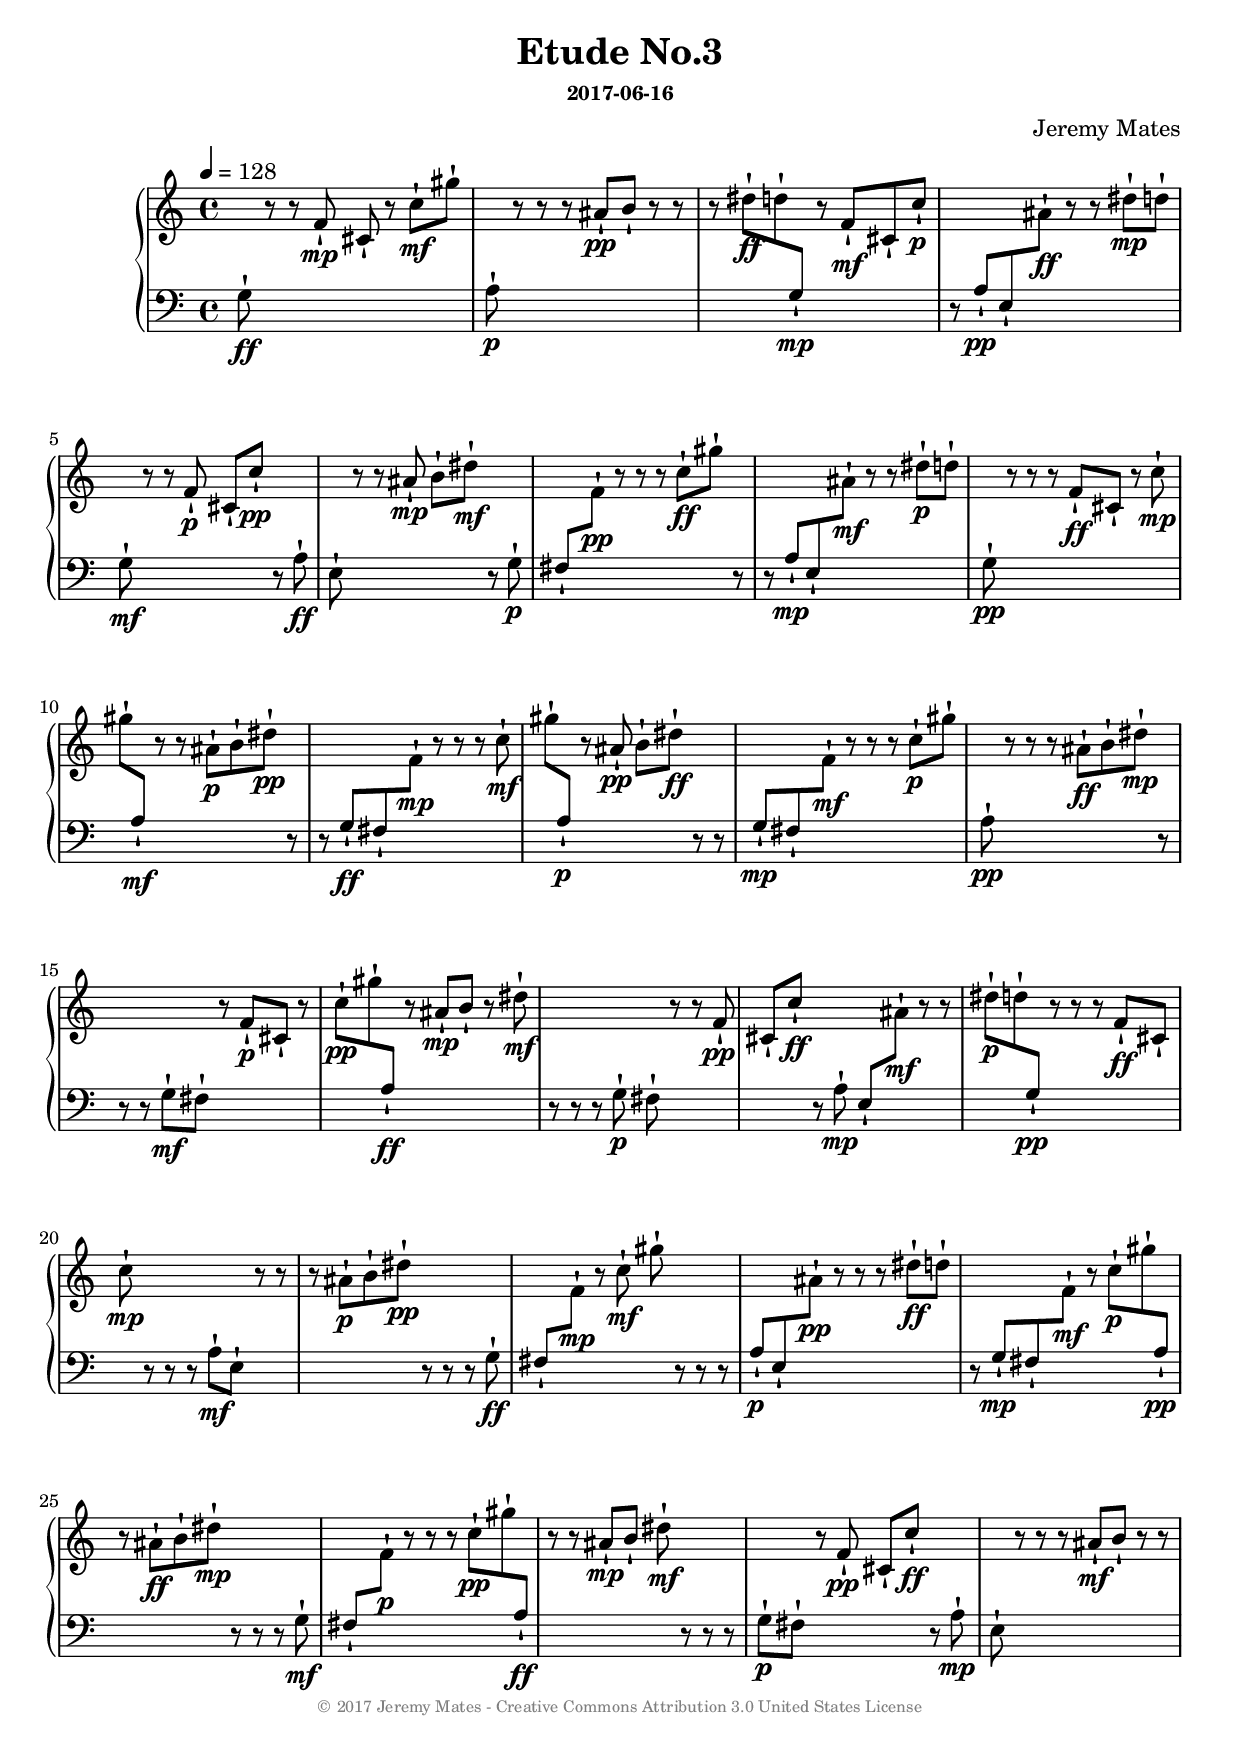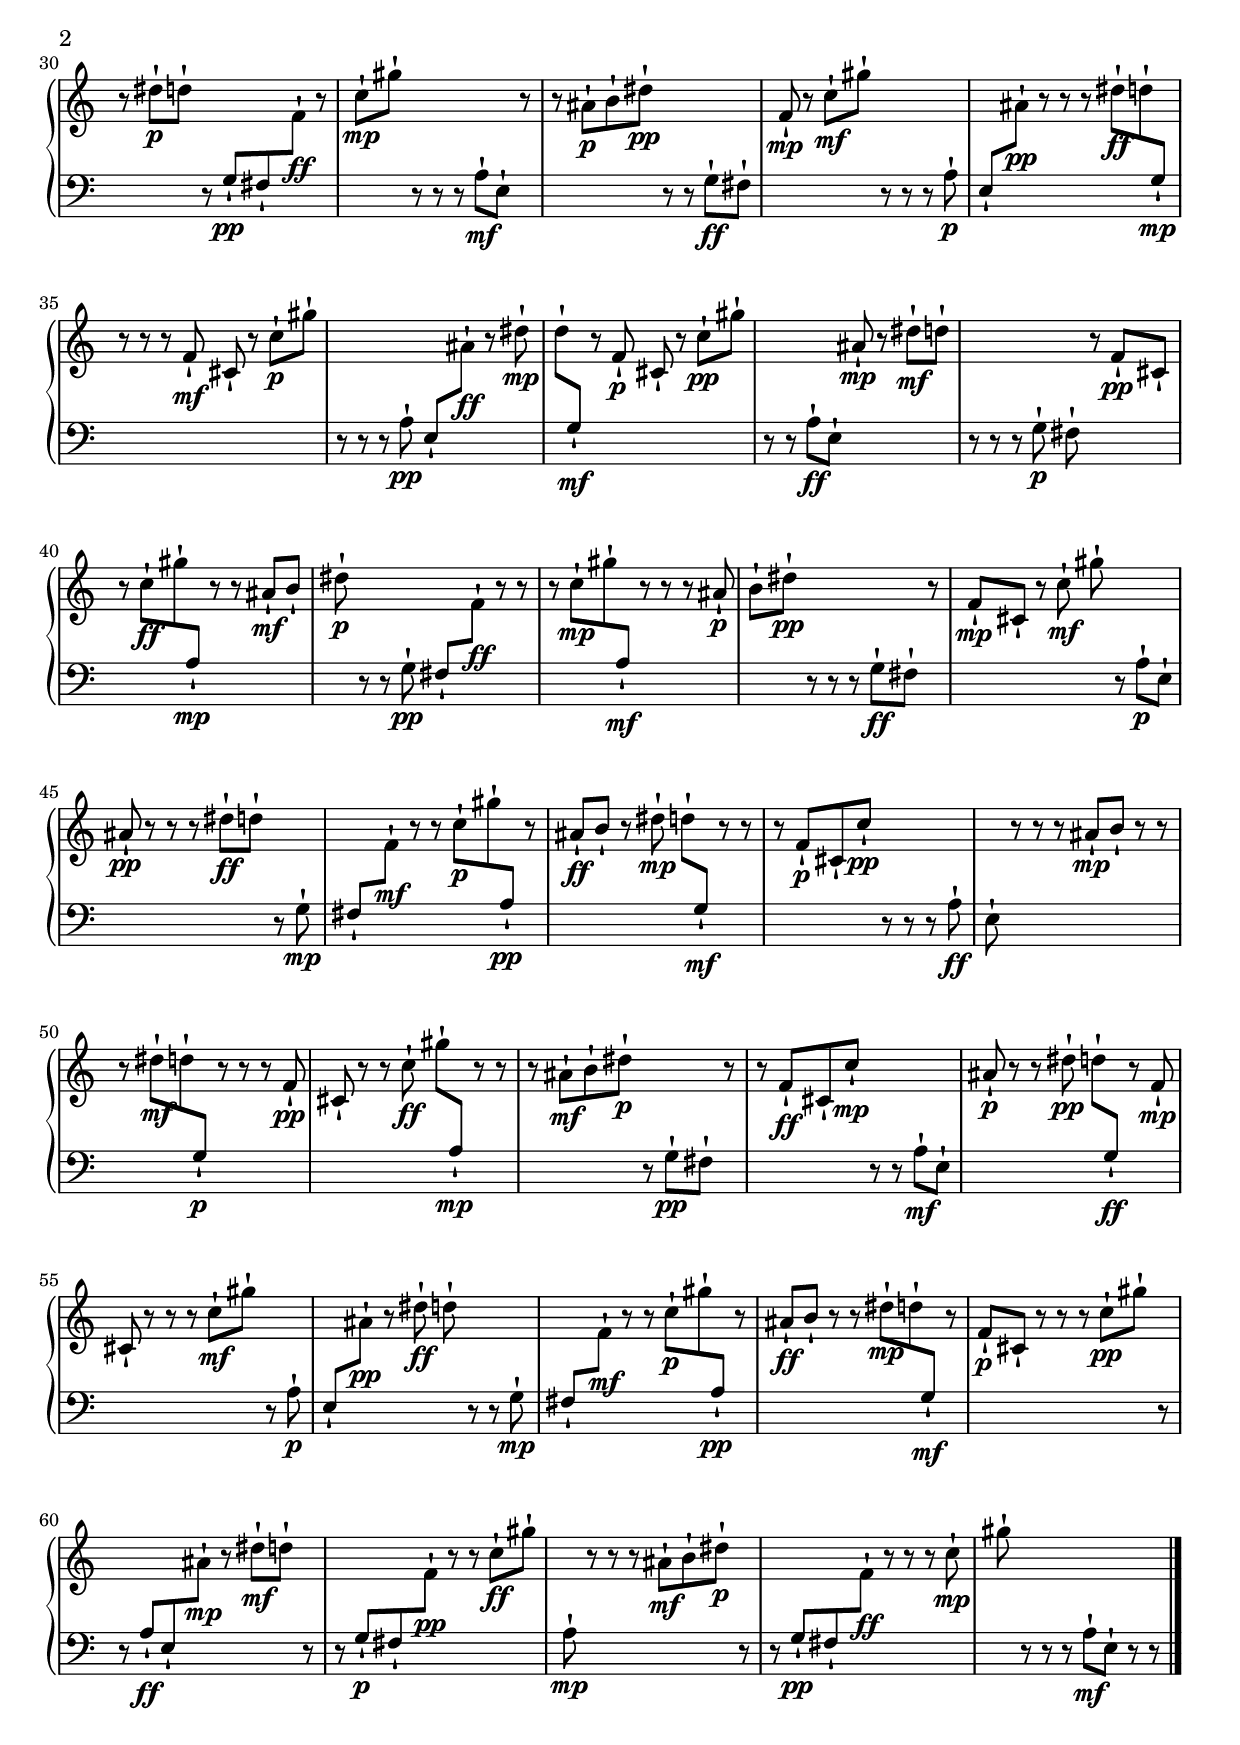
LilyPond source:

\version "2.18.2"
\include "articulate.ly"

\header {
  title = "Etude No.3"
  composer    = "Jeremy Mates"
  subsubtitle = "2017-06-16"
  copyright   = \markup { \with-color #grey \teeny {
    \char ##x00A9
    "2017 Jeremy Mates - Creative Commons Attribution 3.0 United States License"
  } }
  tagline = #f
}

themusic =  {
  g8\ff-! 
  r r f'\mp-! cis'-! 
  r c''\mf-! gis''-! 
  a\p-! 
  r r r ais'\pp-! b'-! 
  r r r dis''\ff-! d''-! 
  g\mp-! 
  r f'\mf-! cis'-! 
  c''\p-! 
  r a\pp-! e-! 
  ais'\ff-! 
  r r dis''\mp-! d''-! 
  g\mf-! 
  r r f'\p-! cis'-! 
  c''\pp-! 
  r a\ff-! e-! 
  r r ais'\mp-! b'-! 
  dis''\mf-! 
  r g\p-! fis-! 
  f'\pp-! 
  r r r c''\ff-! gis''-! 
  r r a\mp-! e-! 
  ais'\mf-! 
  r r dis''\p-! d''-! 
  g\pp-! 
  r r r f'\ff-! cis'-! 
  r c''\mp-! gis''-! 
  a\mf-! 
  r r ais'\p-! b'-! 
  dis''\pp-! 
  r r g\ff-! fis-! 
  f'\mp-! 
  r r r c''\mf-! gis''-! 
  a\p-! 
  r ais'\pp-! b'-! 
  dis''\ff-! 
  r r g\mp-! fis-! 
  f'\mf-! 
  r r r c''\p-! gis''-! 
  a\pp-! 
  r r r ais'\ff-! b'-! 
  dis''\mp-! 
  r r r g\mf-! fis-! 
  r f'\p-! cis'-! 
  r c''\pp-! gis''-! 
  a\ff-! 
  r ais'\mp-! b'-! 
  r dis''\mf-! 
  r r r g\p-! fis-! 
  r r f'\pp-! cis'-! 
  c''\ff-! 
  r a\mp-! e-! 
  ais'\mf-! 
  r r dis''\p-! d''-! 
  g\pp-! 
  r r r f'\ff-! cis'-! 
  c''\mp-! 
  r r r a\mf-! e-! 
  r r r ais'\p-! b'-! 
  dis''\pp-! 
  r r r g\ff-! fis-! 
  f'\mp-! 
  r c''\mf-! gis''-! 
  r r r a\p-! e-! 
  ais'\pp-! 
  r r r dis''\ff-! d''-! 
  r g\mp-! fis-! 
  f'\mf-! 
  r c''\p-! gis''-! 
  a\pp-! 
  r ais'\ff-! b'-! 
  dis''\mp-! 
  r r r g\mf-! fis-! 
  f'\p-! 
  r r r c''\pp-! gis''-! 
  a\ff-! 
  r r ais'\mp-! b'-! 
  dis''\mf-! 
  r r r g\p-! fis-! 
  r f'\pp-! cis'-! 
  c''\ff-! 
  r a\mp-! e-! 
  r r r ais'\mf-! b'-! 
  r r r dis''\p-! d''-! 
  r g\pp-! fis-! 
  f'\ff-! 
  r c''\mp-! gis''-! 
  r r r a\mf-! e-! 
  r r ais'\p-! b'-! 
  dis''\pp-! 
  r r g\ff-! fis-! 
  f'\mp-! 
  r c''\mf-! gis''-! 
  r r r a\p-! e-! 
  ais'\pp-! 
  r r r dis''\ff-! d''-! 
  g\mp-! 
  r r r f'\mf-! cis'-! 
  r c''\p-! gis''-! 
  r r r a\pp-! e-! 
  ais'\ff-! 
  r dis''\mp-! d''-! 
  g\mf-! 
  r f'\p-! cis'-! 
  r c''\pp-! gis''-! 
  r r a\ff-! e-! 
  ais'\mp-! 
  r dis''\mf-! d''-! 
  r r r g\p-! fis-! 
  r f'\pp-! cis'-! 
  r c''\ff-! gis''-! 
  a\mp-! 
  r r ais'\mf-! b'-! 
  dis''\p-! 
  r r g\pp-! fis-! 
  f'\ff-! 
  r r r c''\mp-! gis''-! 
  a\mf-! 
  r r r ais'\p-! b'-! 
  dis''\pp-! 
  r r r g\ff-! fis-! 
  r f'\mp-! cis'-! 
  r c''\mf-! gis''-! 
  r a\p-! e-! 
  ais'\pp-! 
  r r r dis''\ff-! d''-! 
  r g\mp-! fis-! 
  f'\mf-! 
  r r c''\p-! gis''-! 
  a\pp-! 
  r ais'\ff-! b'-! 
  r dis''\mp-! d''-! 
  g\mf-! 
  r r r f'\p-! cis'-! 
  c''\pp-! 
  r r r a\ff-! e-! 
  r r r ais'\mp-! b'-! 
  r r r dis''\mf-! d''-! 
  g\p-! 
  r r r f'\pp-! cis'-! 
  r r c''\ff-! gis''-! 
  a\mp-! 
  r r r ais'\mf-! b'-! 
  dis''\p-! 
  r g\pp-! fis-! 
  r r f'\ff-! cis'-! 
  c''\mp-! 
  r r a\mf-! e-! 
  ais'\p-! 
  r r dis''\pp-! d''-! 
  g\ff-! 
  r f'\mp-! cis'-! 
  r r r c''\mf-! gis''-! 
  r a\p-! e-! 
  ais'\pp-! 
  r dis''\ff-! d''-! 
  r r g\mp-! fis-! 
  f'\mf-! 
  r r c''\p-! gis''-! 
  a\pp-! 
  r ais'\ff-! b'-! 
  r r dis''\mp-! d''-! 
  g\mf-! 
  r f'\p-! cis'-! 
  r r r c''\pp-! gis''-! 
  r r a\ff-! e-! 
  ais'\mp-! 
  r dis''\mf-! d''-! 
  r r g\p-! fis-! 
  f'\pp-! 
  r r c''\ff-! gis''-! 
  a\mp-! 
  r r r ais'\mf-! b'-! 
  dis''\p-! 
  r r g\pp-! fis-! 
  f'\ff-! 
  r r r c''\mp-! gis''-! 
  r r r a\mf-! e-! 
  r r
}

\score {
  \new PianoStaff {
    \autochange {
      \accidentalStyle "neo-modern"
      \tempo 4=128
      \themusic
      \bar "|."
    }
  }
  \layout { }
}
\score {
  \new Staff <<
    \set Staff.midiInstrument = #"acoustic grand"
    \articulate {
      \tempo 4=130
      \themusic
    }
  >>
  \midi { }
}
